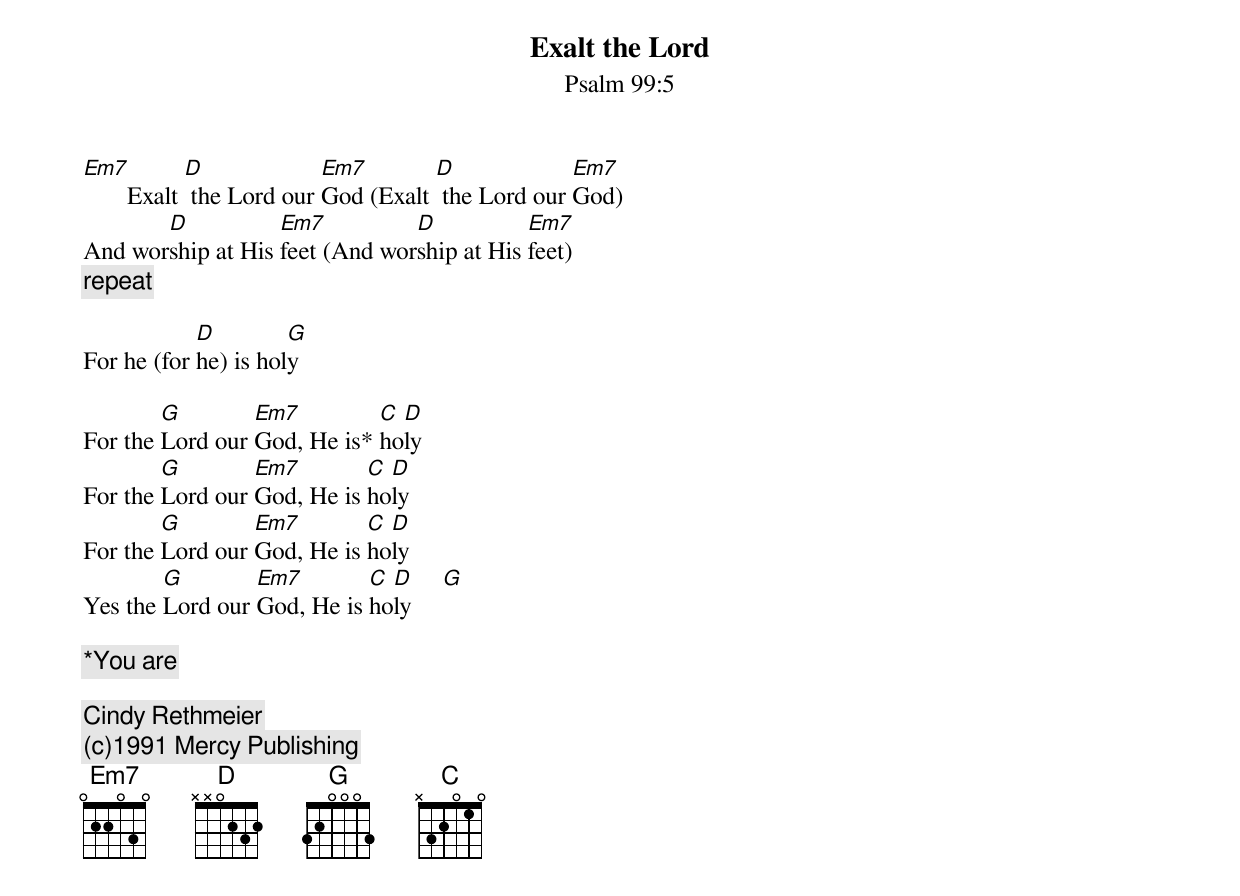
{title:Exalt the Lord}
{subtitle:Psalm 99:5}
[Em7]       Exalt [D] the Lord our [Em7]God (Exalt [D] the Lord our [Em7]God)
And wor[D]ship at His [Em7]feet (And wor[D]ship at His [Em7]feet)
{comment:repeat}

For he (for [D]he) is hol[G]y

For the [G]Lord our [Em7]God, He is* [C]ho[D]ly
For the [G]Lord our [Em7]God, He is [C]ho[D]ly
For the [G]Lord our [Em7]God, He is [C]ho[D]ly
Yes the [G]Lord our [Em7]God, He is [C]ho[D]ly     [G]

{comment:*You are}

{comment:Cindy Rethmeier}
{comment:(c)1991 Mercy Publishing}
